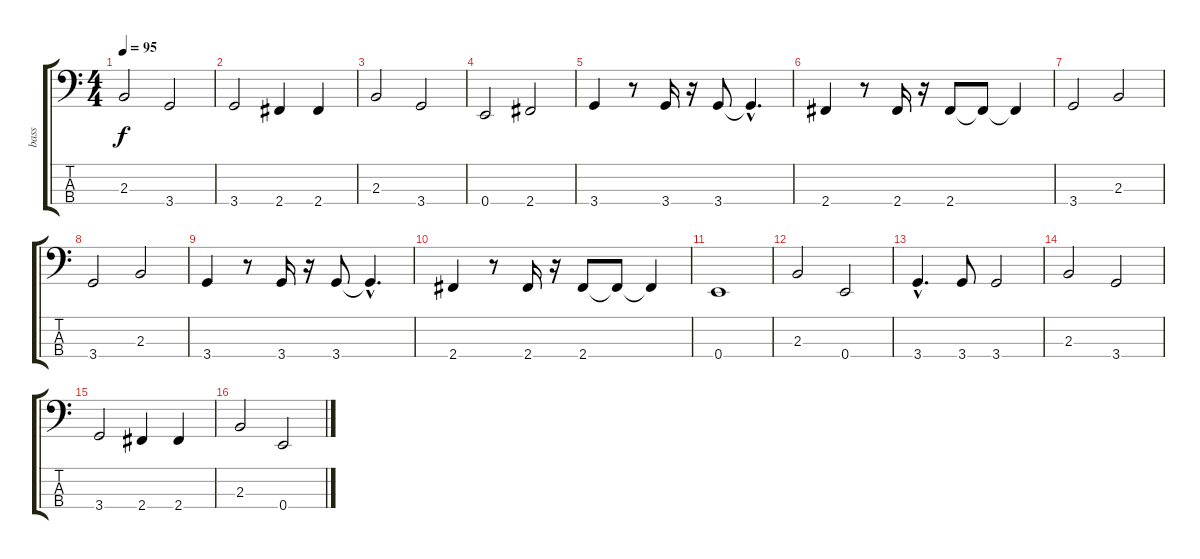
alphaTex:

\track ("bass" "bass") {instrument electricbassfinger}
\staff {score tabs}
\tuning (G2 D2 A1 E1) {hide}
\ts (4 4)
\tempo 95
\clef f4
\ks c
2.3.2{dy f} 3.4.2 |
3.4.2 2.4.4 2.4.4 |
2.3.2 3.4.2 |
0.4.2 2.4.2 |
3.4.4 r.8 3.4.16 r.16 3.4.8 3.4{hac t}.4{d} |
2.4.4 r.8 2.4.16 r.16 2.4.8 2.4{t}.8 2.4{t}.4 |
3.4.2 2.3.2 |
3.4.2 2.3.2 |
3.4.4 r.8 3.4.16 r.16 3.4.8 3.4{hac t}.4{d} |
2.4.4 r.8 2.4.16 r.16 2.4.8 2.4{t}.8 2.4{t}.4 |
0.4.1 |
2.3.2 0.4.2 |
3.4{hac}.4{d} 3.4.8 3.4.2 |
2.3.2 3.4.2 |
3.4.2 2.4.4 2.4.4 |
2.3.2 0.4.2
